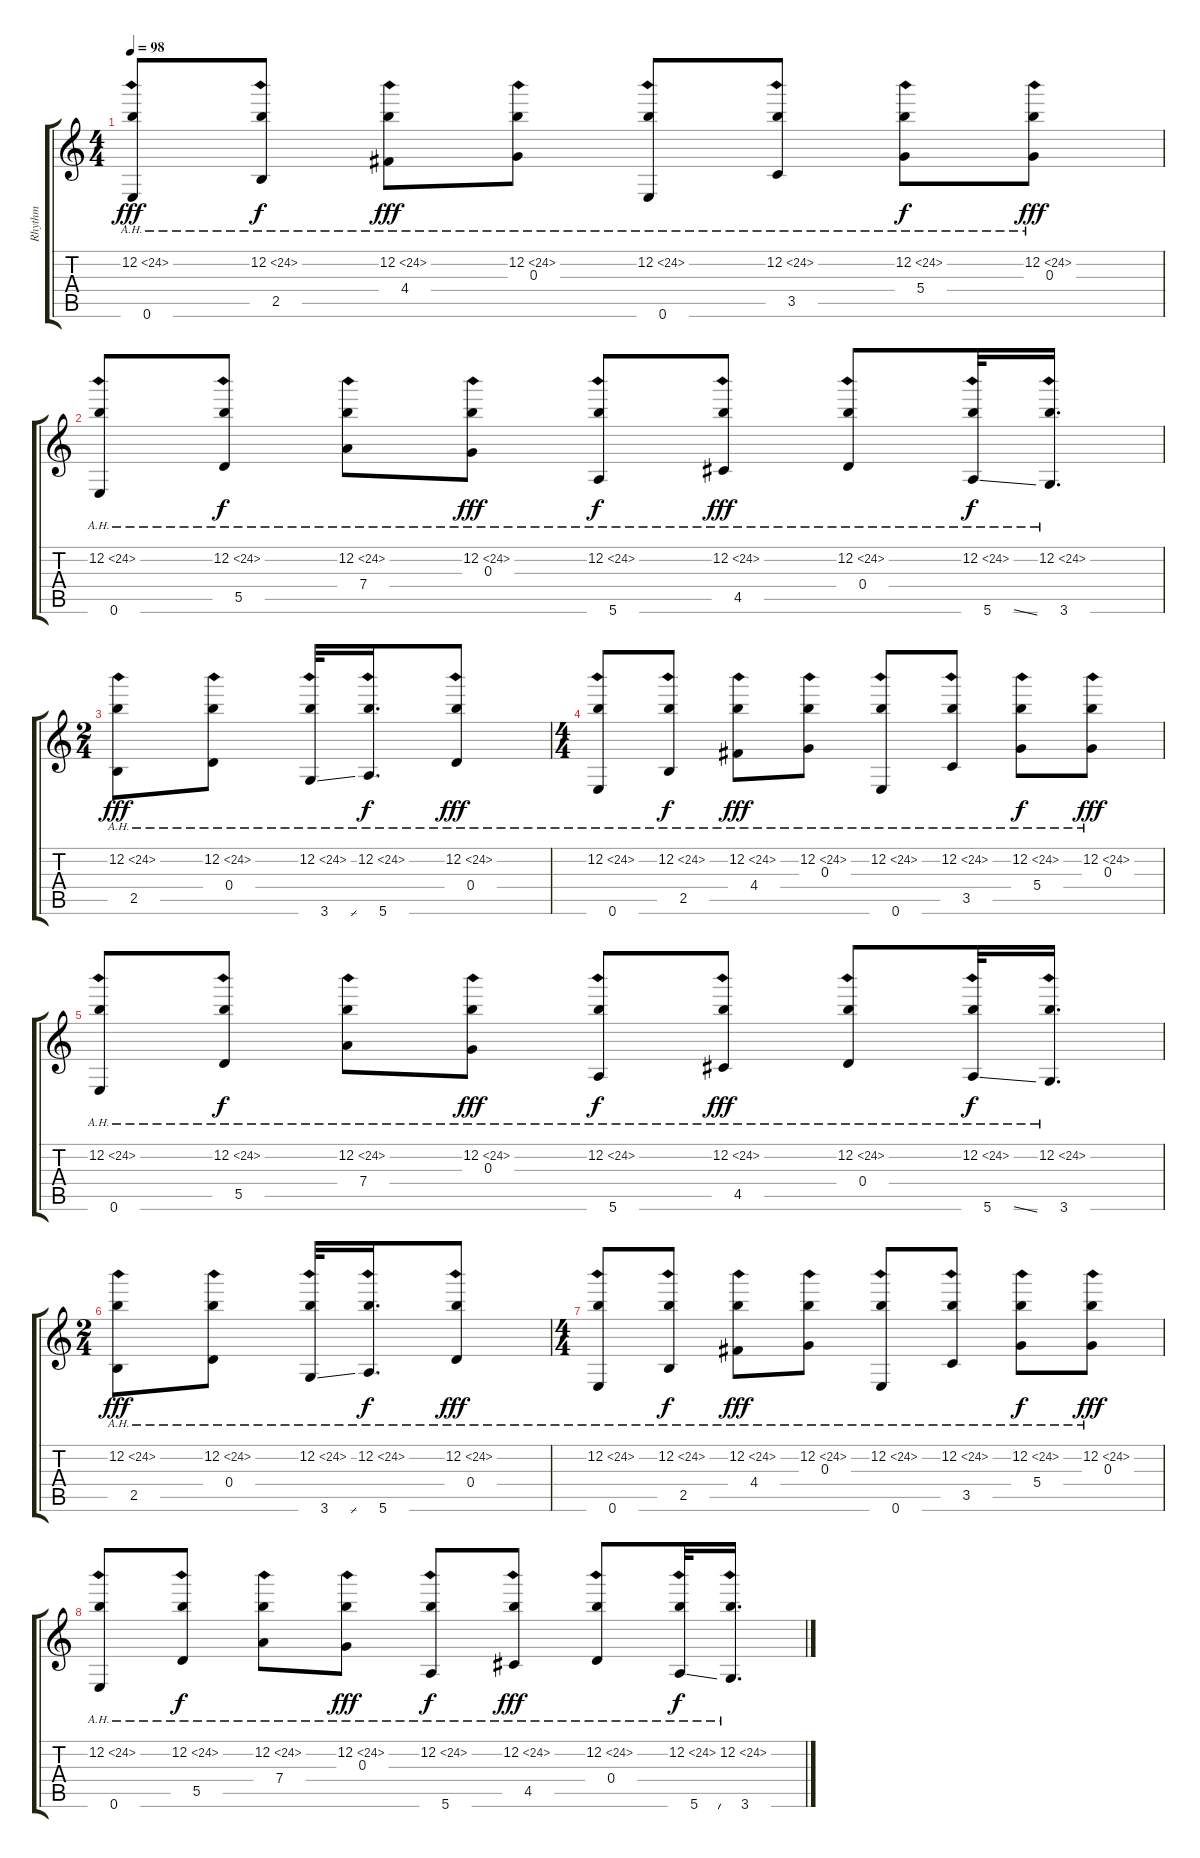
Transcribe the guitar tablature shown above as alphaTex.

\track ("Rhythm" "Rhythm") {instrument electricguitarclean}
\staff {score tabs}
\tuning (E4 B3 G3 D3 A2 E2) {hide}
\ts (4 4)
\tempo 98
\clef g2
\ks c
(12.2{ah 12} 0.6).8{dy fff} (12.2{ah 12} 2.5).8{dy f} (12.2{ah 12} 4.4).8{dy fff} (12.2{ah 12} 0.3).8 (12.2{ah 12} 0.6).8 (12.2{ah 12} 3.5).8 (12.2{ah 12} 5.4).8{dy f} (12.2{ah 12} 0.3).8{dy fff} |
(12.2{ah 12} 0.6).8 (12.2{ah 12} 5.5).8{dy f} (12.2{ah 12} 7.4).8 (12.2{ah 12} 0.3).8{dy fff} (12.2{ah 12} 5.6).8{dy f} (12.2{ah 12} 4.5).8{dy fff} (12.2{ah 12} 0.4).8 (12.2{ah 12} 5.6{ss}).32{dy f} (12.2{ah 12} 3.6).16{d} |
\ts (2 4)
(12.2{ah 12} 2.5).8{dy fff} (12.2{ah 12} 0.4).8 (12.2{ah 12} 3.6{ss}).32 (12.2{ah 12} 5.6).16{d dy f} (12.2{ah 12} 0.4).8{dy fff} |
\ts (4 4)
(12.2{ah 12} 0.6).8 (12.2{ah 12} 2.5).8{dy f} (12.2{ah 12} 4.4).8{dy fff} (12.2{ah 12} 0.3).8 (12.2{ah 12} 0.6).8 (12.2{ah 12} 3.5).8 (12.2{ah 12} 5.4).8{dy f} (12.2{ah 12} 0.3).8{dy fff} |
(12.2{ah 12} 0.6).8 (12.2{ah 12} 5.5).8{dy f} (12.2{ah 12} 7.4).8 (12.2{ah 12} 0.3).8{dy fff} (12.2{ah 12} 5.6).8{dy f} (12.2{ah 12} 4.5).8{dy fff} (12.2{ah 12} 0.4).8 (12.2{ah 12} 5.6{ss}).32{dy f} (12.2{ah 12} 3.6).16{d} |
\ts (2 4)
(12.2{ah 12} 2.5).8{dy fff} (12.2{ah 12} 0.4).8 (12.2{ah 12} 3.6{ss}).32 (12.2{ah 12} 5.6).16{d dy f} (12.2{ah 12} 0.4).8{dy fff} |
\ts (4 4)
(12.2{ah 12} 0.6).8 (12.2{ah 12} 2.5).8{dy f} (12.2{ah 12} 4.4).8{dy fff} (12.2{ah 12} 0.3).8 (12.2{ah 12} 0.6).8 (12.2{ah 12} 3.5).8 (12.2{ah 12} 5.4).8{dy f} (12.2{ah 12} 0.3).8{dy fff} |
(12.2{ah 12} 0.6).8 (12.2{ah 12} 5.5).8{dy f} (12.2{ah 12} 7.4).8 (12.2{ah 12} 0.3).8{dy fff} (12.2{ah 12} 5.6).8{dy f} (12.2{ah 12} 4.5).8{dy fff} (12.2{ah 12} 0.4).8 (12.2{ah 12} 5.6{ss}).32{dy f} (12.2{ah 12} 3.6).16{d}
